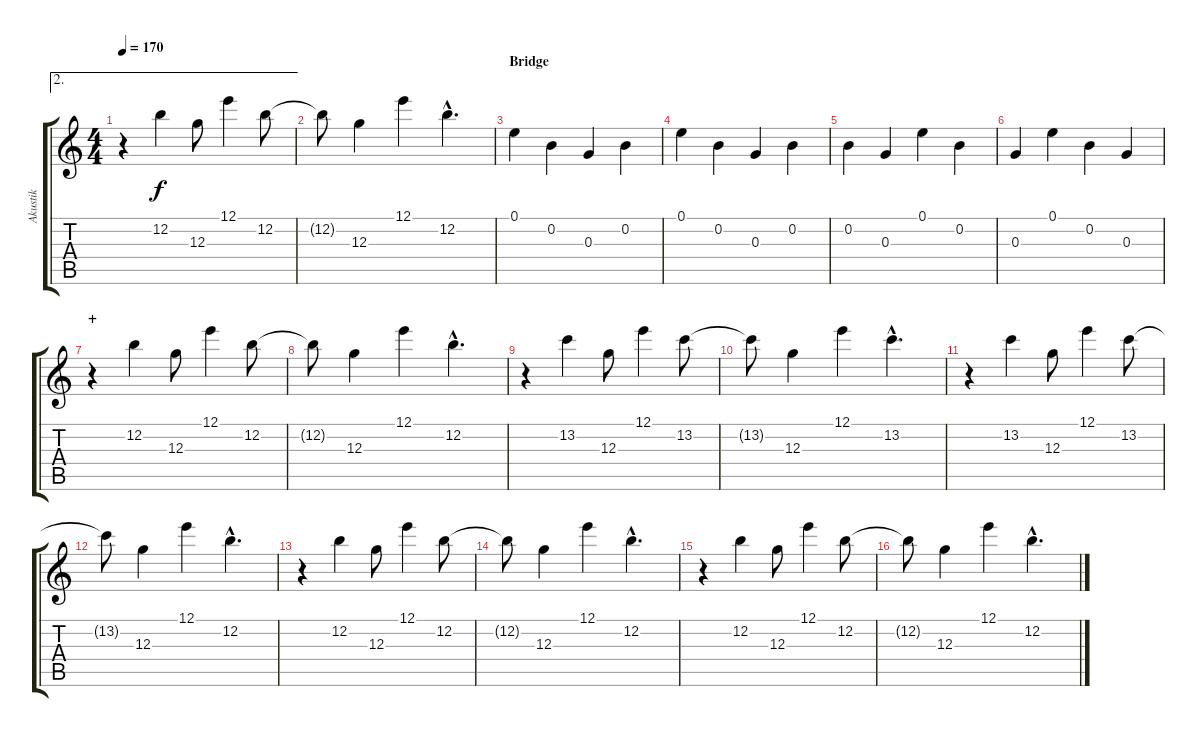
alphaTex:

\track ("Akustik" "Akustik") {instrument acousticguitarsteel}
\staff {score tabs}
\tuning (E4 B3 G3 D3 A2 E2) {hide}
\ae 2
\ts (4 4)
\tempo 170
\clef g2
\ks c
r.4{dy f} 12.2.4 12.3.8 12.1.4 12.2.8 |
12.2{t}.8 12.3.4 12.1.4 12.2{hac}.4{d} |
\section ("" "Bridge")
0.1.4 0.2.4 0.3.4 0.2.4 |
0.1.4 0.2.4 0.3.4 0.2.4 |
0.2.4 0.3.4 0.1.4 0.2.4 |
0.3.4 0.1.4 0.2.4 0.3.4 |
\section ("" "+")
r.4 12.2.4 12.3.8 12.1.4 12.2.8 |
12.2{t}.8 12.3.4 12.1.4 12.2{hac}.4{d} |
r.4 13.2.4 12.3.8 12.1.4 13.2.8 |
13.2{t}.8 12.3.4 12.1.4 13.2{hac}.4{d} |
r.4 13.2.4 12.3.8 12.1.4 13.2.8 |
13.2{t}.8 12.3.4 12.1.4 12.2{hac}.4{d} |
r.4 12.2.4 12.3.8 12.1.4 12.2.8 |
12.2{t}.8 12.3.4 12.1.4 12.2{hac}.4{d} |
r.4 12.2.4 12.3.8 12.1.4 12.2.8 |
12.2{t}.8 12.3.4 12.1.4 12.2{hac}.4{d}
